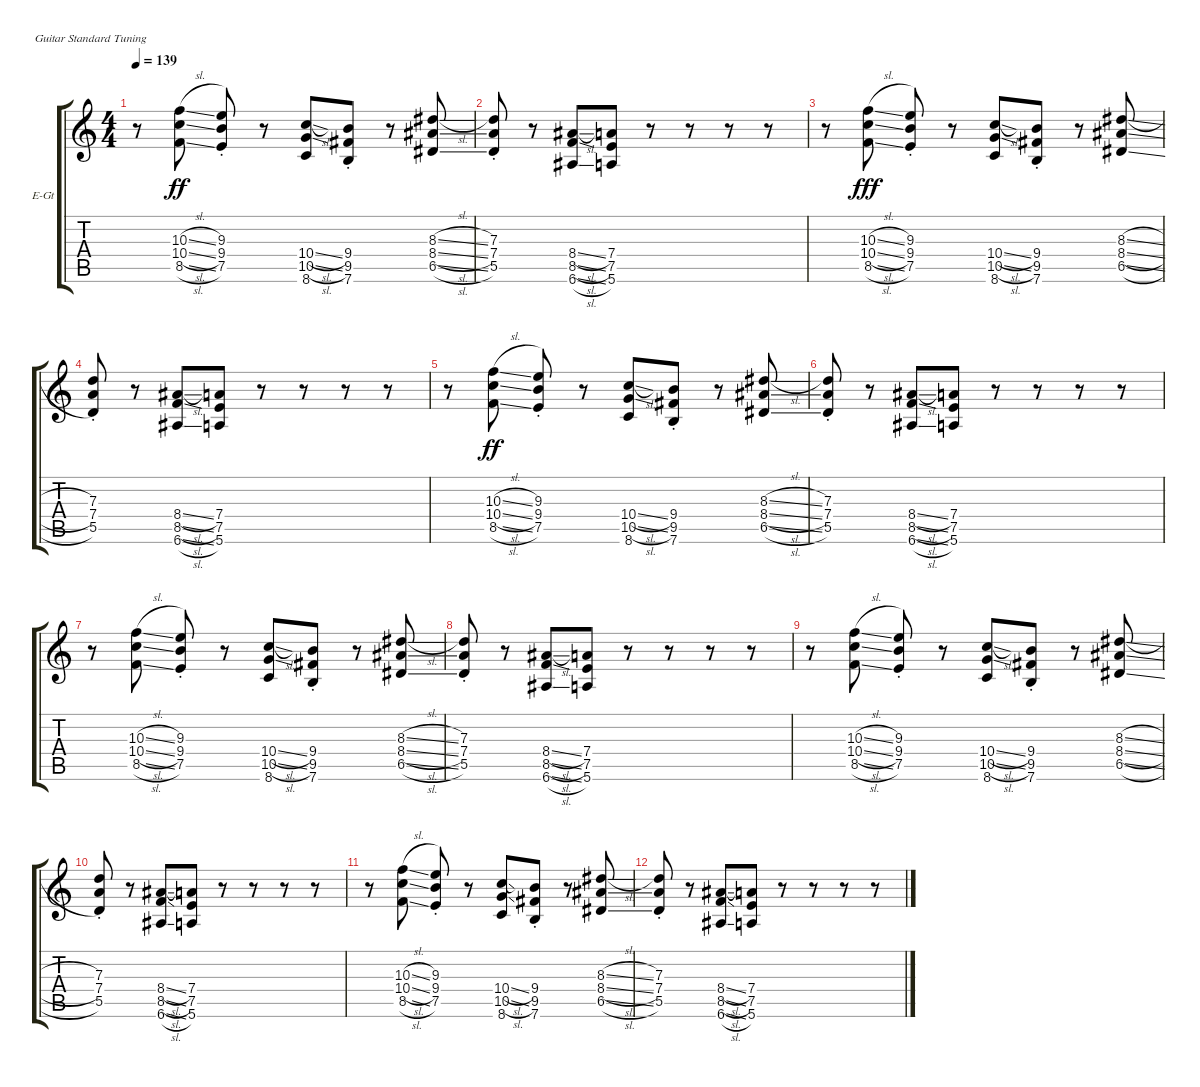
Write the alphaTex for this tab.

\defaultSystemsLayout 4
\bracketExtendMode groupsimilarinstruments
\firstSystemTrackNameOrientation horizontal
\otherSystemsTrackNameOrientation horizontal
\track ("Electric Distortion Guitar 2" "E-Gt") {instrument distortionguitar}
\staff {score tabs}
\tuning (E4 B3 G3 D3 A2 E2)
\ts (4 4)
\tempo 139
\clef g2
\ks c
r.8{dy f} (8.5{sl} 10.4{sl} 10.3{sl}).8{dy ff} (7.5 9.4{st} 9.3).8 r.8 (10.5{sl} 10.4{sl} 8.6).8 (9.5 9.4 7.6{st}).8 r.8 (6.5{sl} 8.4{sl} 8.3{sl}).8 |
(5.5{st} 7.4 7.3).8 r.8 (6.6{sl} 8.5{sl} 8.4{sl}).8 (5.6 7.5 7.4).8 r.8 r.8 r.8 r.8 |
r.8 (8.5{sl} 10.4{sl} 10.3{sl}).8{dy fff} (7.5 9.4{st} 9.3).8 r.8 (10.5{sl} 10.4{sl} 8.6).8 (9.5 9.4 7.6{st}).8 r.8 (6.5{sl} 8.4{sl} 8.3{sl}).8 |
(5.5{st} 7.4 7.3).8 r.8 (6.6{sl} 8.5{sl} 8.4{sl}).8 (5.6 7.5 7.4).8 r.8 r.8 r.8 r.8 |
r.8 (8.5{sl} 10.4{sl} 10.3{sl}).8{dy ff} (7.5 9.4{st} 9.3).8 r.8 (10.5{sl} 10.4{sl} 8.6).8 (9.5 9.4 7.6{st}).8 r.8 (6.5{sl} 8.4{sl} 8.3{sl}).8 |
(5.5{st} 7.4 7.3).8 r.8 (6.6{sl} 8.5{sl} 8.4{sl}).8 (5.6 7.5 7.4).8 r.8 r.8 r.8 r.8 |
r.8 (8.5{sl} 10.4{sl} 10.3{sl}).8 (7.5 9.4{st} 9.3).8 r.8 (10.5{sl} 10.4{sl} 8.6).8 (9.5 9.4 7.6{st}).8 r.8 (6.5{sl} 8.4{sl} 8.3{sl}).8 |
(5.5{st} 7.4 7.3).8 r.8 (6.6{sl} 8.5{sl} 8.4{sl}).8 (5.6 7.5 7.4).8 r.8 r.8 r.8 r.8 |
r.8 (8.5{sl} 10.4{sl} 10.3{sl}).8 (7.5 9.4{st} 9.3).8 r.8 (10.5{sl} 10.4{sl} 8.6).8 (9.5 9.4 7.6{st}).8 r.8 (6.5{sl} 8.4{sl} 8.3{sl}).8 |
(5.5{st} 7.4 7.3).8 r.8 (6.6{sl} 8.5{sl} 8.4{sl}).8 (5.6 7.5 7.4).8 r.8 r.8 r.8 r.8 |
r.8 (8.5{sl} 10.4{sl} 10.3{sl}).8 (7.5 9.4{st} 9.3).8 r.8 (10.5{sl} 10.4{sl} 8.6).8 (9.5 9.4 7.6{st}).8 r.8 (6.5{sl} 8.4{sl} 8.3{sl}).8 |
(5.5{st} 7.4 7.3).8 r.8 (6.6{sl} 8.5{sl} 8.4{sl}).8 (5.6 7.5 7.4).8 r.8 r.8 r.8 r.8
